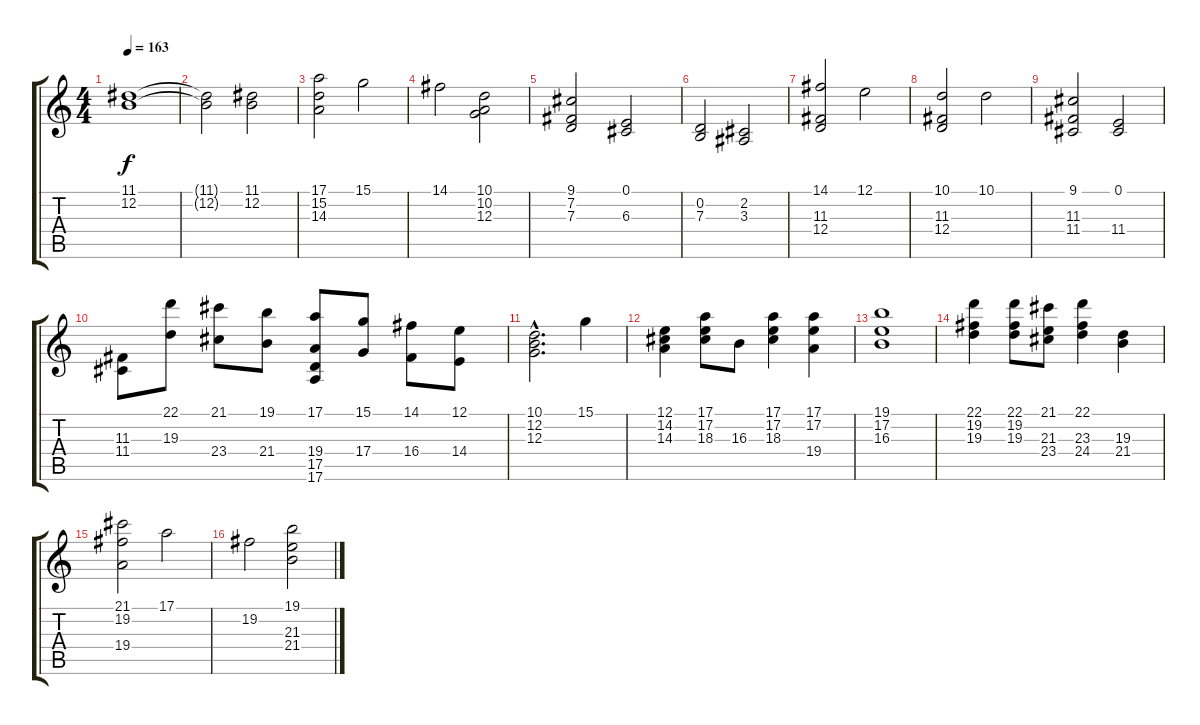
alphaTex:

\track "" {instrument stringensemble1}
\staff {score tabs}
\tuning (E4 B3 G3 D3 A2 E2) {hide}
\ts (4 4)
\tempo 163
\clef g2
\ks c
(11.1 12.2).1{dy f} |
(11.1{t} 12.2{t}).2 (11.1 12.2).2 |
(17.1 15.2 14.3).2 15.1.2 |
14.1.2 (10.1 10.2 12.3).2 |
(9.1 7.2 7.3).2 (0.1 6.3).2 |
(0.2 7.3).2 (2.2 3.3).2 |
(14.1 11.3 12.4).2 12.1.2 |
(10.1 11.3 12.4).2 10.1.2 |
(9.1 11.3 11.4).2 (0.1 11.4).2 |
(11.3 11.4).8 (22.1 19.3).8 (21.1 23.4).8 (19.1 21.4).8 (17.1 19.4 17.5 17.6).8 (15.1 17.4).8 (14.1 16.4).8 (12.1 14.4).8 |
(10.1{hac} 12.2 12.3).2{d} 15.1.4 |
(12.1 14.2 14.3).4 (17.1 17.2 18.3).8 16.3.8 (17.1 17.2 18.3).4 (17.1 17.2 19.4).4 |
(19.1 17.2 16.3).1 |
(22.1 19.2 19.3).4 (22.1 19.2 19.3).8 (21.1 21.3 23.4).8 (22.1 23.3 24.4).4 (19.3 21.4).4 |
(21.1 19.2 19.4).2 17.1.2 |
19.2.2 (19.1 21.3 21.4).2
